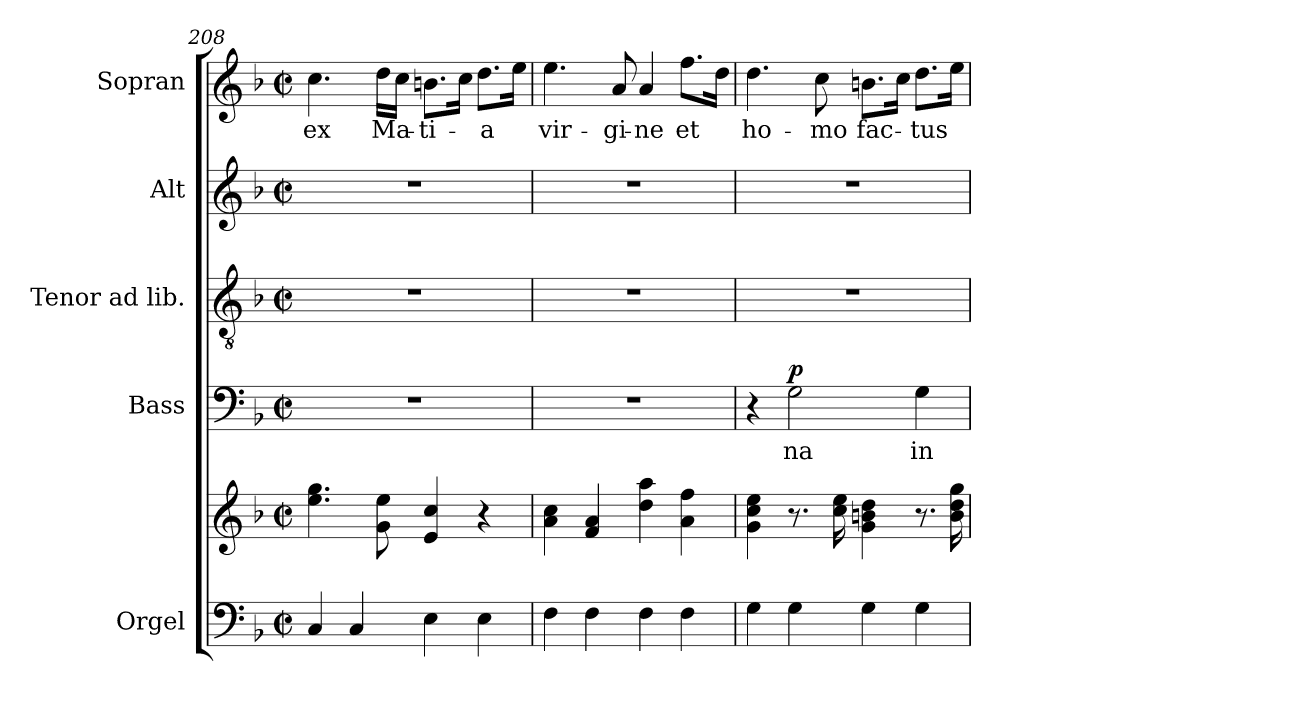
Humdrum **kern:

**kern	**kern	**kern	**text	**dynam	**kern	**kern	**kern	**text
*part5	*part5	*part4	*part4	*part4	*part3	*part2	*part1	*part1
*staff6	*staff5	*staff4	*staff4	*staff4	*staff3	*staff2	*staff1	*staff1
*I"Orgel	*	*I"Bass	*	*	*I"Tenor ad lib.	*I"Alt	*I"Sopran	*
*I'Org.	*	*I'B	*	*	*I'T	*I'A	*I'S	*
!!LO:PB:g=z
*clefF4	*clefG2	*clefF4	*	*	*clefGv2	*clefG2	*clefG2	*
*k[b-]	*k[b-]	*k[b-]	*	*	*k[b-]	*k[b-]	*k[b-]	*
*F:	*F:	*F:	*	*	*F:	*F:	*F:	*
*M2/2	*M2/2	*M2/2	*	*	*M2/2	*M2/2	*M2/2	*
*met(c|)	*met(c|)	*met(c|)	*	*	*met(c|)	*met(c|)	*met(c|)	*
=208	=208	=208	=208	=208	=208	=208	=208	=208
!	!	!	!	!	!	!	!	!LO:LY:b
4C/	4.ee\ 4.gg\	1r	.	.	1r	1r	4.cc\	ex
4C/	.	.	.	.	.	.	.	.
!	!	!	!	!	!	!	!	!LO:LY:b
.	8g\ 8ee\	.	.	.	.	.	16dd\LL	Ma-
.	.	.	.	.	.	.	16cc\JJ	.
!	!	!	!	!	!	!	!	!LO:LY:b
4E\	4e/ 4cc/	.	.	.	.	.	8.bn\L	-ti-
.	.	.	.	.	.	.	16cc\Jk	.
!	!	!	!	!	!	!	!	!LO:LY:b
4E\	4r	.	.	.	.	.	8.dd\L	-a
.	.	.	.	.	.	.	16ee\Jk	.
=209	=209	=209	=209	=209	=209	=209	=209	=209
!	!	!	!	!	!	!	!	!LO:LY:b
4F\	4a\ 4cc\	1r	.	.	1r	1r	4.ee\	vir-
4F\	4f/ 4a/	.	.	.	.	.	.	.
!	!	!	!	!	!	!	!	!LO:LY:b
.	.	.	.	.	.	.	8a/	-gi-
!	!	!	!	!	!	!	!	!LO:LY:b
4F\	4dd\ 4aa\	.	.	.	.	.	4a/	-ne
!	!	!	!	!	!	!	!	!LO:LY:b
4F\	4a\ 4ff\	.	.	.	.	.	8.ff\L	et
.	.	.	.	.	.	.	16dd\Jk	.
=210	=210	=210	=210	=210	=210	=210	=210	=210
!	!	!	!	!	!	!	!	!LO:LY:b
4G\	4g\ 4cc\ 4ee\	4r	.	.	1r	1r	4.dd\	ho-
!	!	!	!LO:LY:b	!LO:DY:a	!	!	!	!
4G\	8.r	2G\	-na	p	.	.	.	.
!	!	!	!	!	!	!	!	!LO:LY:b
.	.	.	.	.	.	.	8cc\	-mo
.	16cc\ 16ee\	.	.	.	.	.	.	.
!	!	!	!	!	!	!	!	!LO:LY:b
4G\	4g\ 4bn\ 4dd\	.	.	.	.	.	8.bn\L	fac-
.	.	.	.	.	.	.	16cc\Jk	.
!	!	!	!LO:LY:b	!	!	!	!	!LO:LY:b
4G\	8.r	4G\	in	.	.	.	8.dd\L	-tus
.	16b\ 16dd\ 16gg\	.	.	.	.	.	16ee\Jk	.
=	=	=	=	=	=	=	=	=
*-	*-	*-	*-	*-	*-	*-	*-	*-
